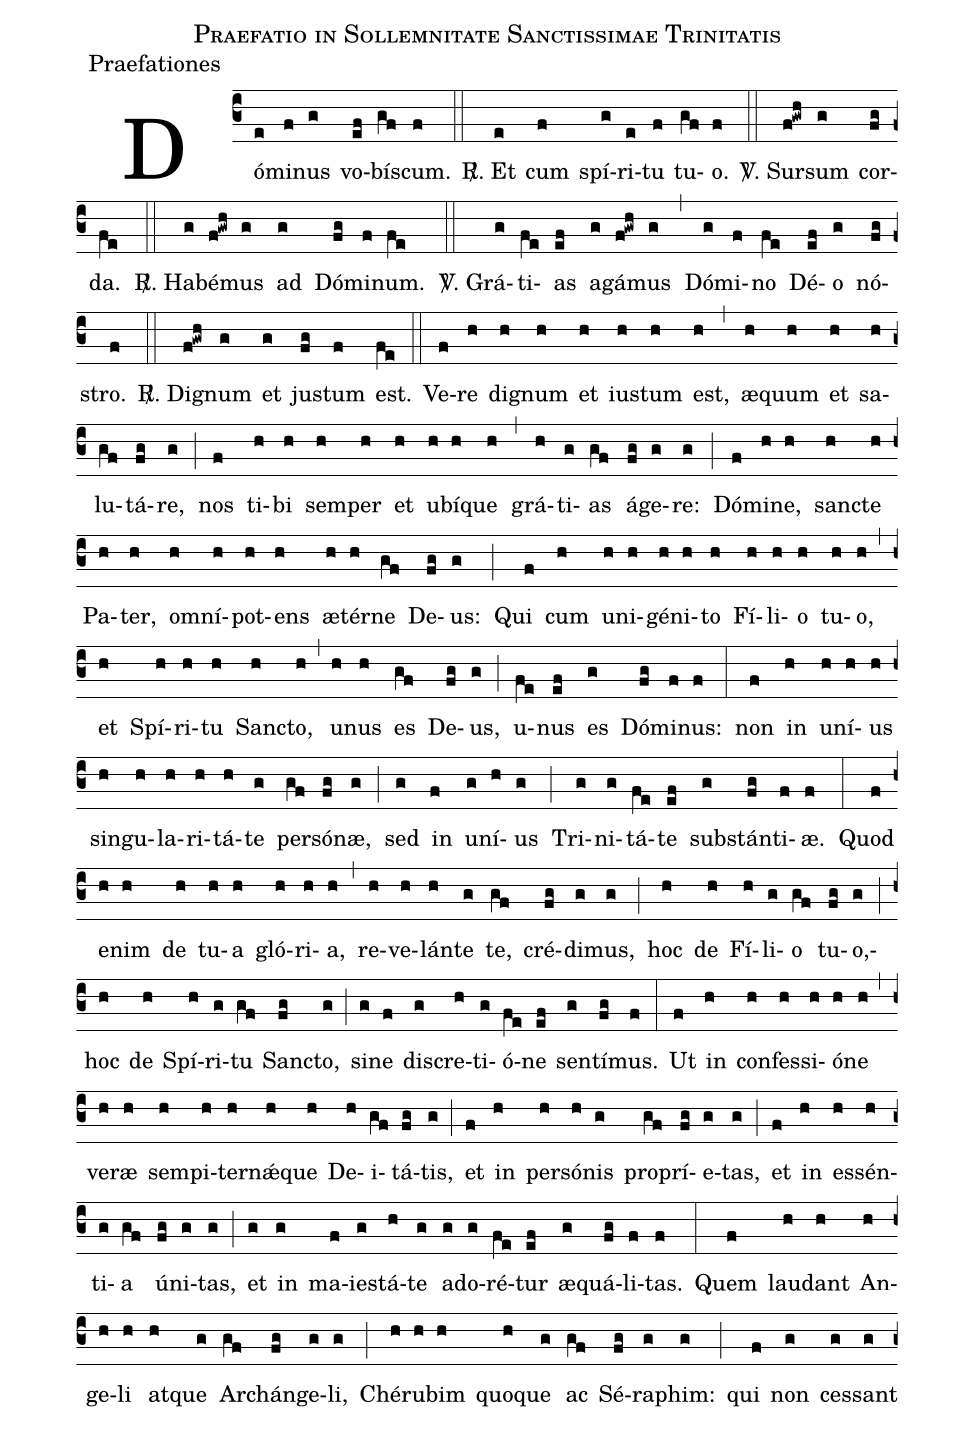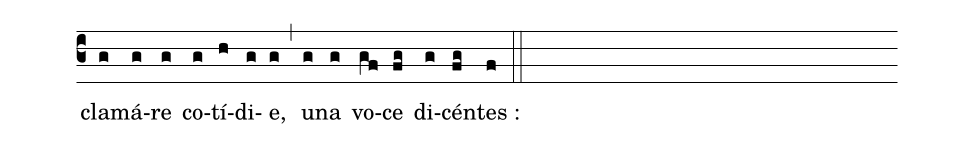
name:Praefatio in Sollemnitate Sanctissimae Trinitatis;
office-part:Praefationes;
%%
(c3)Dó(e)mi(f)nus(g) vo(ef)bís(gf)cum.(f) (::)
<sp>R/</sp>. Et(e) cum(f) spí(g)ri(e)tu(f) tu(gf)o.(f) (::)
<sp>V/</sp>. Sur(f!gwh)sum(g) cor(fg)da.(fe) (::)
<sp>R/</sp>. Ha(g)bé(f!gwh)mus(g) ad(g) Dó(fg)mi(f)num.(fe) (::)
<sp>V/</sp>. Grá(g)ti(fe)as(ef) a(g)gá(f!gwh)mus(g) (,)
Dó(g)mi(f)no(fe) Dé(ef)o(g) nó(fg)stro.(f) (::)
<sp>R/</sp>. Di(f!gwh)gnum(g) et(g) ju(fg)stum(f) est.(fe) (::)
Ve(f)re(h) di(h)gnum(h) et(h) ius(h)tum(h) est,(h) (,) æ(h)quum(h) et(h) sa(h)lu(gf)tá(fg)re,(g) (;) nos(f) ti(h)bi(h) sem(h)per(h) et(h) u(h)bí(h)que(h) (,) grá(h)ti(g)as(gf) á(fg)ge(g)re:(g) (;) Dó(f)mi(h)ne,(h) sanc(h)te(h) Pa(h)ter,(h) om(h)ní(h)pot(h)ens(h) æ(h)tér(h)ne(gf) De(fg)us:(g) (;) Qui(f) cum(h) u(h)ni(h)gé(h)ni(h)to(h) Fí(h)li(h)o(h) tu(h)o,(h) (,) et(h) Spí(h)ri(h)tu(h) Sanc(h)to,(h) (,) u(h)nus(h) es(gf) De(fg)us,(g)(;) u(fe)nus(ef) es(g) Dó(fg)mi(f)nus:(f) (:) non(f) in(h) u(h)ní(h)us(h) sin(h)gu(h)la(h)ri(h)tá(h)te(g) per(gf)só(fg)næ,(g) (;) sed(g) in(f) u(g)ní(h)us(g) (;) Tri(g)ni(g)tá(fe)te(ef) sub(g)stán(fg)ti(f)æ.(f) (:) Quod(f) e(h)nim(h) de(h) tu(h)a(h) gló(h)ri(h)a,(h) (,) re(h)ve(h)lán(h)te(g) te,(gf) cré(fg)di(g)mus,(g) (;) hoc(h) de(h) Fí(h)li(g)o(gf) tu(fg)o,(g)(;) hoc(h) de(h) Spí(h)ri(g)tu(gf) Sanc(fg)to,(g) (;) si(g)ne(f) dis(g)cre(h)ti(g)ó(fe)ne(ef) sen(g)tí(fg)mus.(f) (:) Ut(f) in(h) con(h)fes(h)si(h)ó(h)ne(h) (,) ve(h)ræ(h) sem(h)pi(h)ter(h)nǽ(h)que(h) De(h)i(gf)tá(fg)tis,(g) (;) et(f) in(h) per(h)só(h)nis(g) pro(gf)prí(fg)e(g)tas,(g) (;) et(f) in(h) es(h)sén(h)ti(g)a(gf) ú(fg)ni(g)tas,(g) (;) et(g) in(g) ma(f)ies(g)tá(h)te(g) ad(g)o(g)ré(fe)tur(ef) æ(g)quá(fg)li(f)tas.(f) (:) Quem(f) lau(h)dant(h) An(h)ge(h)li(h) at(h)que(g) Ar(gf)chán(fg)ge(g)li,(g) (;) Ché(h)ru(h)bim(h) quo(h)que(g) ac(gf) Sé(fg)ra(g)phim:(g) (;) qui(f) non(g) ces(g)sant(g) cla(g)má(g)re(g) co(g)tí(h)di(g)e,(g) (,) u(g)na(g) vo(gf)ce(fg) di(g)cén(fg)tes :(f) (::)
